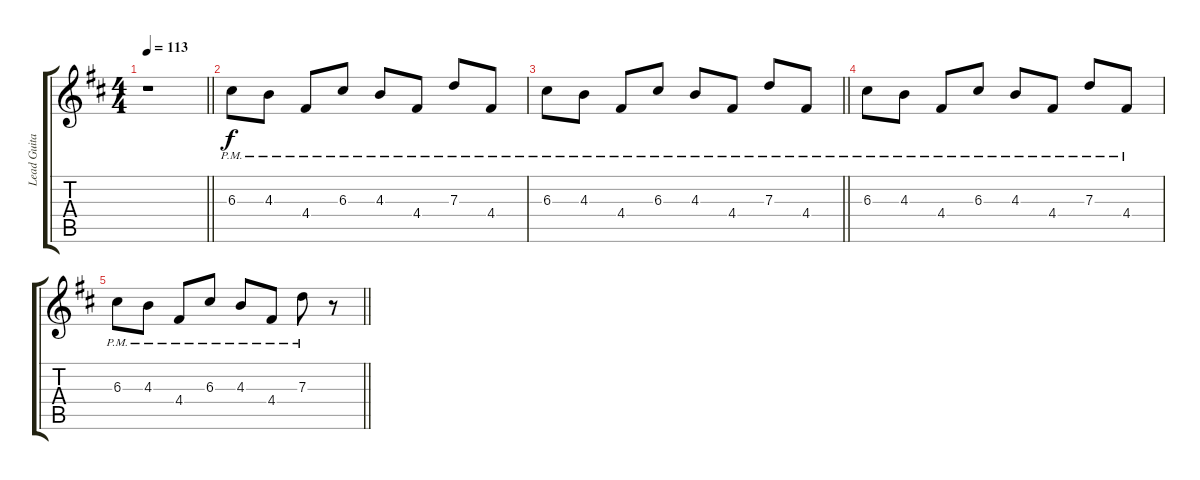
\track ("Lead Guitar" "Lead Guita") {instrument overdrivenguitar}
\staff {score tabs}
\tuning (E4 B3 G3 D3 A2 E2) {hide}
\ts (4 4)
\tempo 113
\clef g2
\barLineRight lightlight
\ks d
r.1{dy f} |
6.3{pm}.8 4.3{pm}.8 4.4{pm}.8 6.3{pm}.8 4.3{pm}.8 4.4{pm}.8 7.3{pm}.8 4.4{pm}.8 |
\barLineRight lightlight
6.3{pm}.8 4.3{pm}.8 4.4{pm}.8 6.3{pm}.8 4.3{pm}.8 4.4{pm}.8 7.3{pm}.8 4.4{pm}.8 |
6.3{pm}.8 4.3{pm}.8 4.4{pm}.8 6.3{pm}.8 4.3{pm}.8 4.4{pm}.8 7.3{pm}.8 4.4{pm}.8 |
\barLineRight lightlight
6.3{pm}.8 4.3{pm}.8 4.4{pm}.8 6.3{pm}.8 4.3{pm}.8 4.4{pm}.8 7.3{pm}.8 r.8
